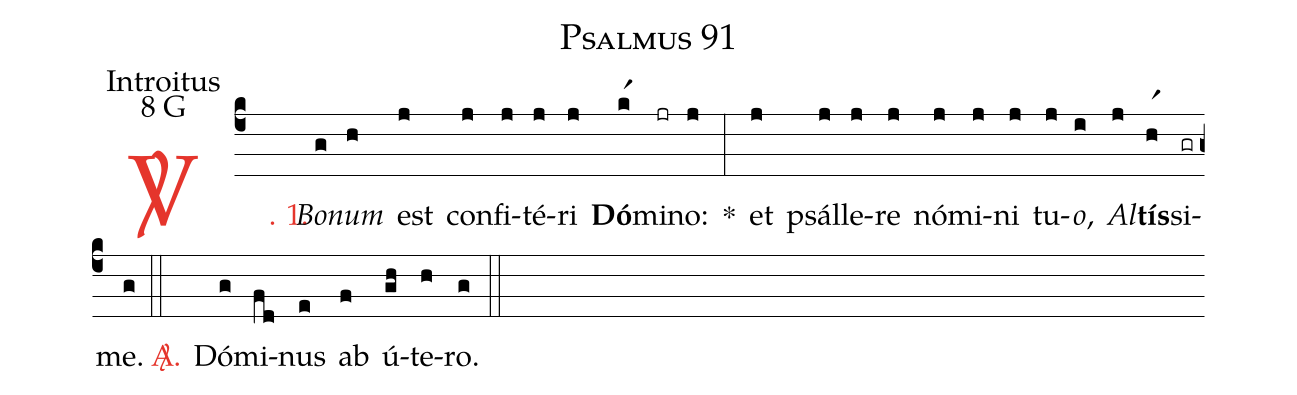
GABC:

name: Psalmus 91;
office-part: Introitus;
mode: 8;
mode-differentia: G;
%%
(c4)

<c><sp>V/</sp>. 1.</c>() <i>Bo</i>(g)<i>num</i>(h) est(j) con(j)fi(j)té(j)ri(j) <b>Dó</b>(kr1)mi(jr)no:(j) *(:) et(j) psál(j)le(j)re(j) nó(j)mi(j)ni(j) tu(j)<i>o</i>,(i) <i>Al</i>(j)<b>tís</b>(hr1)si(gr)me.(g)

(::)

<c><sp>A/</sp>.</c>() Dó(g)mi(fd)nus(e) ab(f) ú(gh)te(h)ro.(g)

(::)
